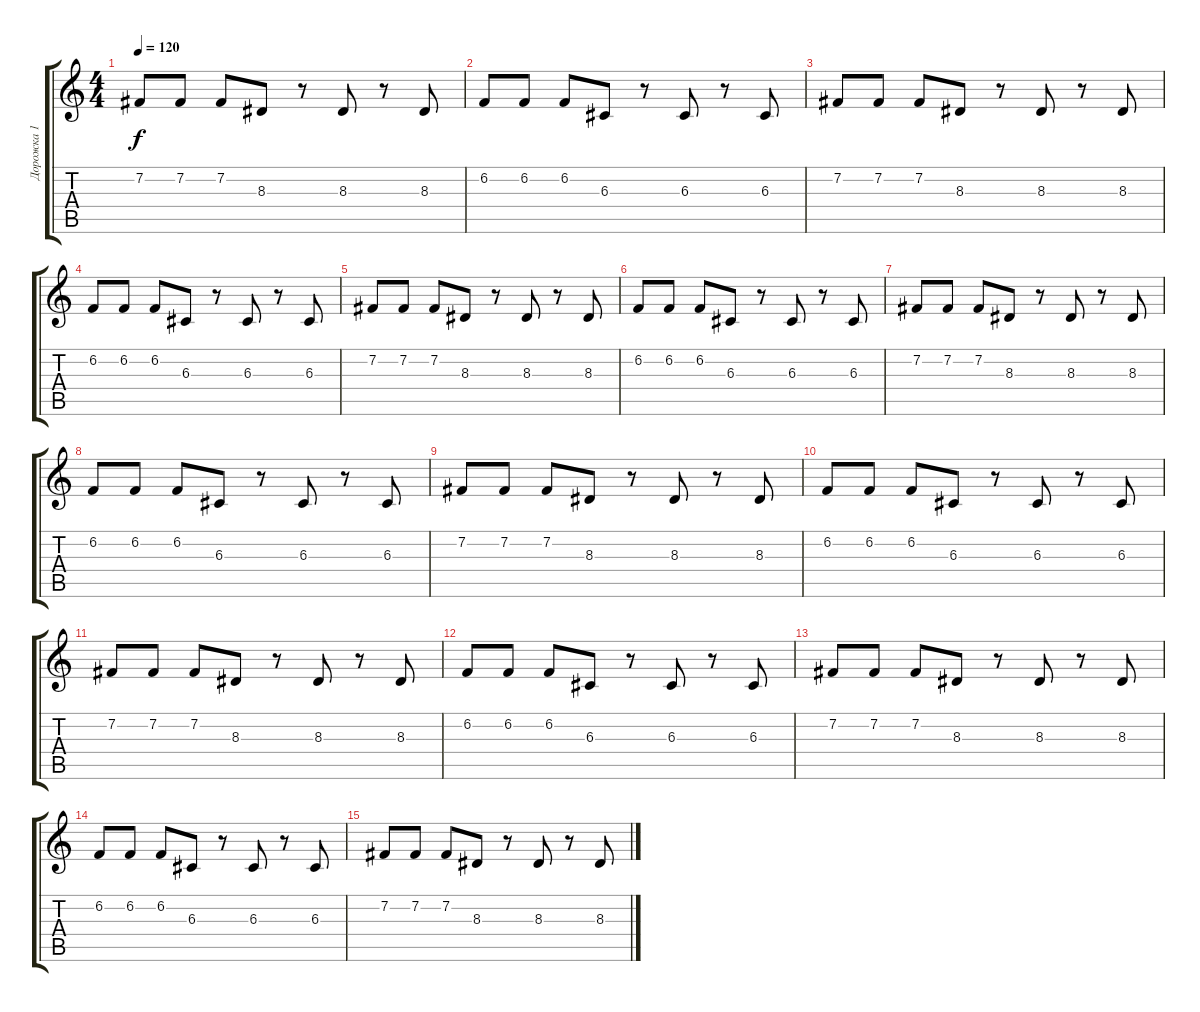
\track ("Дорожка 1" "Дорожка 1") {instrument acousticgrandpiano}
\staff {score tabs}
\tuning (E4 B3 G3 D3 A2 E2) {hide}
\ts (4 4)
\tempo 120
\clef g2
\ks c
7.2.8{dy f} 7.2.8 7.2.8 8.3.8 r.8 8.3.8 r.8 8.3.8 |
6.2.8 6.2.8 6.2.8 6.3.8 r.8 6.3.8 r.8 6.3.8 |
7.2.8 7.2.8 7.2.8 8.3.8 r.8 8.3.8 r.8 8.3.8 |
6.2.8 6.2.8 6.2.8 6.3.8 r.8 6.3.8 r.8 6.3.8 |
7.2.8 7.2.8 7.2.8 8.3.8 r.8 8.3.8 r.8 8.3.8 |
6.2.8 6.2.8 6.2.8 6.3.8 r.8 6.3.8 r.8 6.3.8 |
7.2.8 7.2.8 7.2.8 8.3.8 r.8 8.3.8 r.8 8.3.8 |
6.2.8 6.2.8 6.2.8 6.3.8 r.8 6.3.8 r.8 6.3.8 |
7.2.8 7.2.8 7.2.8 8.3.8 r.8 8.3.8 r.8 8.3.8 |
6.2.8 6.2.8 6.2.8 6.3.8 r.8 6.3.8 r.8 6.3.8 |
7.2.8 7.2.8 7.2.8 8.3.8 r.8 8.3.8 r.8 8.3.8 |
6.2.8 6.2.8 6.2.8 6.3.8 r.8 6.3.8 r.8 6.3.8 |
7.2.8 7.2.8 7.2.8 8.3.8 r.8 8.3.8 r.8 8.3.8 |
6.2.8 6.2.8 6.2.8 6.3.8 r.8 6.3.8 r.8 6.3.8 |
7.2.8 7.2.8 7.2.8 8.3.8 r.8 8.3.8 r.8 8.3.8
